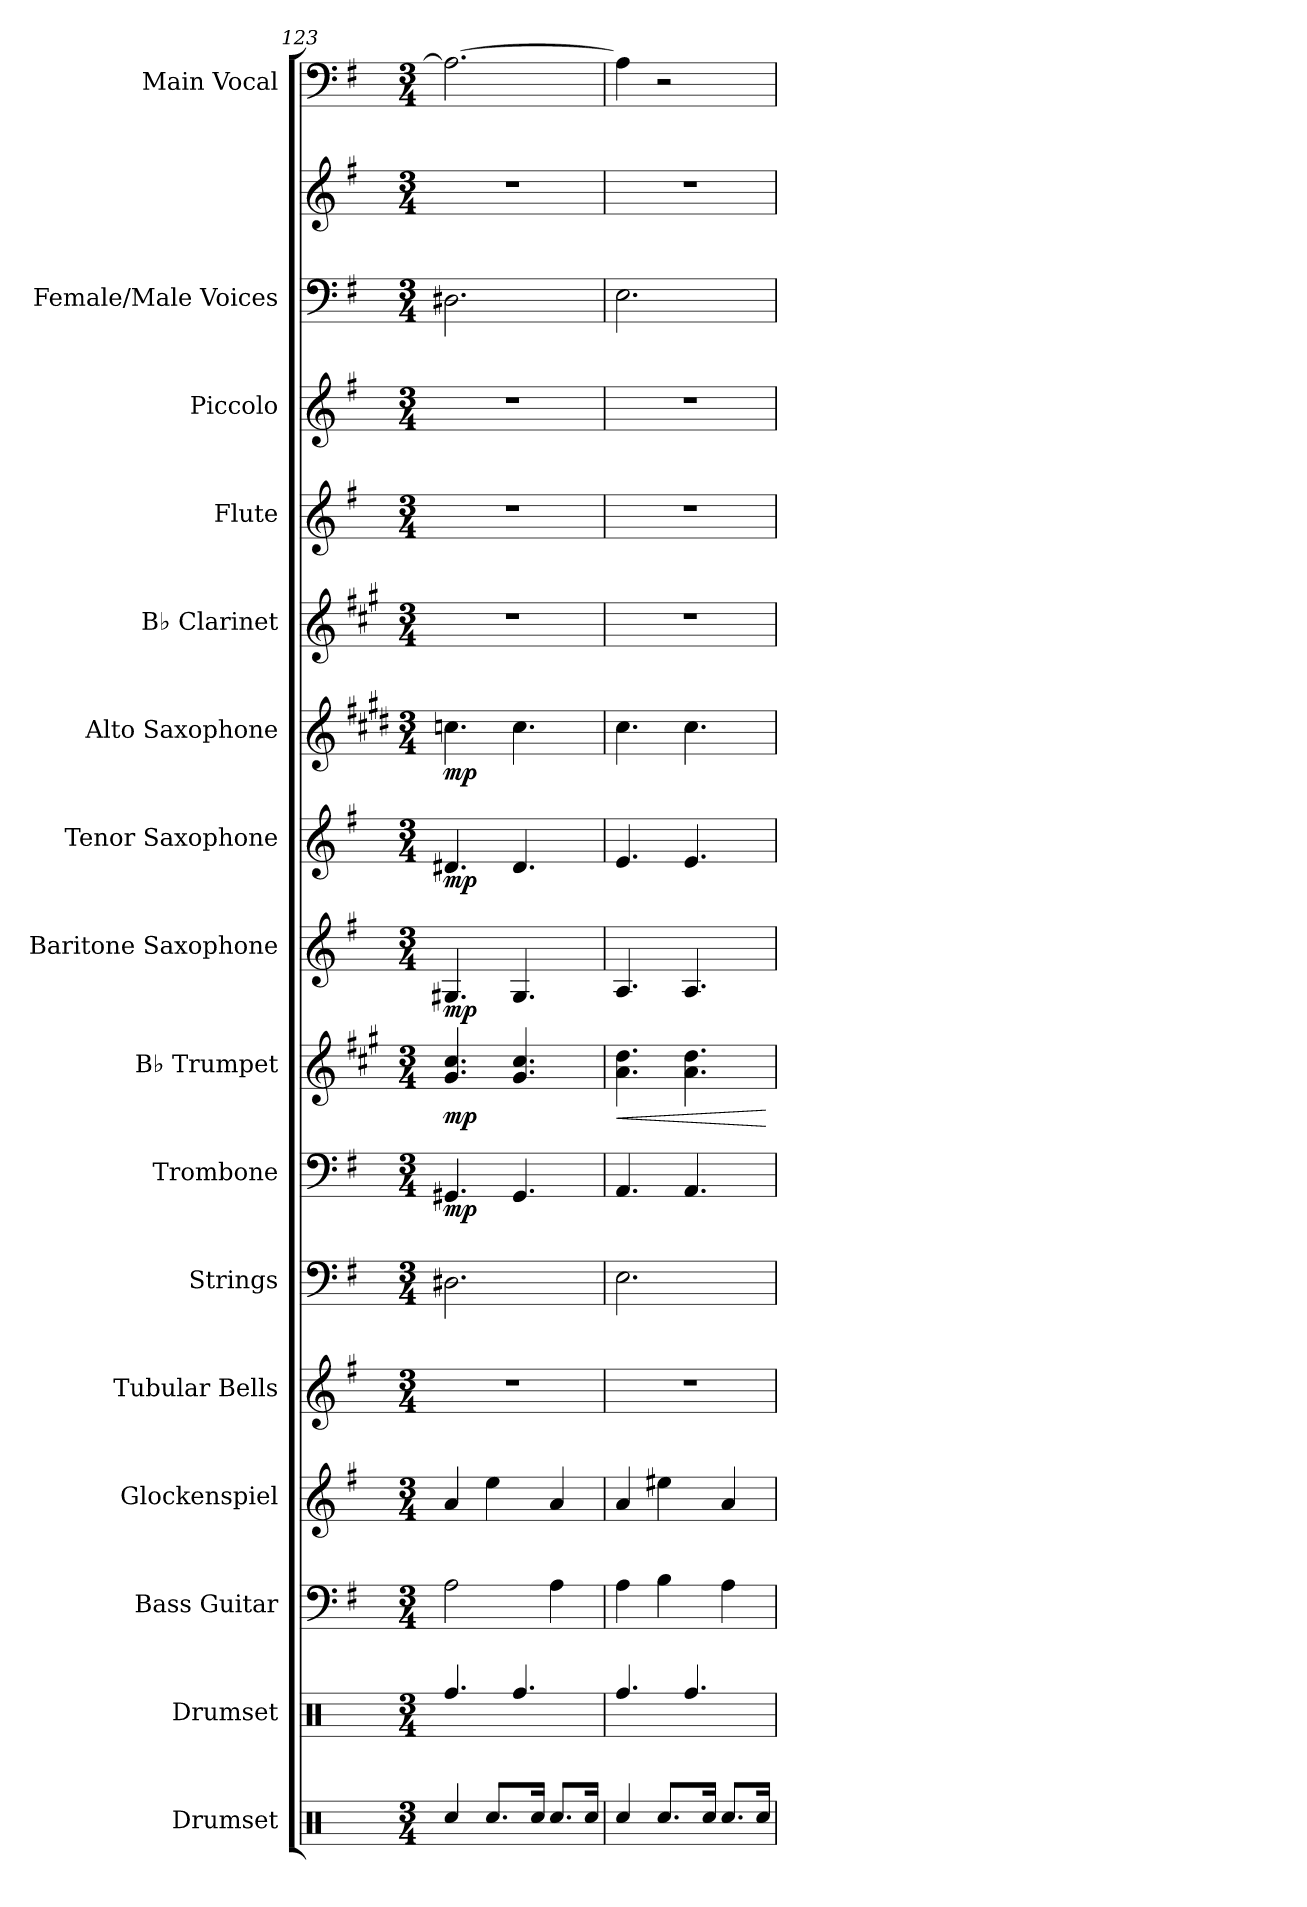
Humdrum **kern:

**kern	**kern	**kern	**kern	**kern	**kern	**kern	**dynam	**kern	**dynam	**kern	**dynam	**kern	**dynam	**kern	**dynam	**kern	**kern	**kern	**kern	**kern	**kern
*part16	*part15	*part14	*part13	*part12	*part11	*part10	*part10	*part9	*part9	*part8	*part8	*part7	*part7	*part6	*part6	*part5	*part4	*part3	*part2	*part2	*part1
*staff17	*staff16	*staff15	*staff14	*staff13	*staff12	*staff11	*staff11	*staff10	*staff10	*staff9	*staff9	*staff8	*staff8	*staff7	*staff7	*staff6	*staff5	*staff4	*staff3	*staff2	*staff1
*I"Drumset	*I"Drumset	*I"Bass Guitar	*I"Glockenspiel	*I"Tubular Bells	*I"Strings	*I"Trombone	*	*I"B♭ Trumpet	*	*I"Baritone Saxophone	*	*I"Tenor Saxophone	*	*I"Alto Saxophone	*	*I"B♭ Clarinet	*I"Flute	*I"Piccolo	*I"Female/Male Voices	*	*I"Main Vocal
*I'Drs.	*I'Drs.	*I'B. Guit.	*I'Glk.	*I'Tu. Be.	*I'St.	*I'Tbn.	*	*I'B♭ Tpt.	*	*I'Bar. Sax.	*	*I'T. Sax.	*	*I'A. Sax.	*	*I'B♭ Cl.	*I'Fl.	*I'Picc.	*I'Voices	*	*I'Main Vcl.
*clefX	*clefX	*clefF4	*clefG2	*clefG2	*clefF4	*clefF4	*	*clefG2	*	*clefG2	*	*clefG2	*	*clefG2	*	*clefG2	*clefG2	*clefG2	*clefF4	*clefG2	*clefF4
*	*	*ITrd7c12	*ITrd-14c-24	*	*	*	*	*ITrd1c2	*	*ITrd12c21	*	*ITrd8c14	*	*ITrd5c9	*	*ITrd1c2	*	*ITrd-7c-12	*	*	*
*k[]	*k[]	*k[f#]	*k[f#]	*k[f#]	*k[f#]	*k[f#]	*	*k[f#]	*	*k[f#]	*	*k[f#]	*	*k[f#]	*	*k[f#]	*k[f#]	*k[f#]	*k[f#]	*k[f#]	*k[f#]
*M3/4	*M3/4	*M3/4	*M3/4	*M3/4	*M3/4	*M3/4	*	*M3/4	*	*M3/4	*	*M3/4	*	*M3/4	*	*M3/4	*M3/4	*M3/4	*M3/4	*M3/4	*M3/4
=123	=123	=123	=123	=123	=123	=123	=123	=123	=123	=123	=123	=123	=123	=123	=123	=123	=123	=123	=123	=123	=123
!	!	!	!	!	!	!	!LO:DY:b	!	!LO:DY:b	!	!LO:DY:b	!	!LO:DY:b	!	!LO:DY:b	!	!	!	!	!	!
4Rcc/	4.Rff/	2AA\	4aaa/	2.r	2.D#X\	4.GG#X/	mp	4.f#/ 4.b/	mp	4.GG#X/	mp	4.D#X/	mp	4.e-X\	mp	2.r	2.r	2.r	2.D#X\	2.r	2.A\_
8.Rcc/L	.	.	4eeee\	.	.	.	.	.	.	.	.	.	.	.	.	.	.	.	.	.	.
.	4.Rff/	.	.	.	.	4.GG#/	.	4.f#/ 4.b/	.	4.GG#/	.	4.D#/	.	4.e-\	.	.	.	.	.	.	.
16Rcc/Jk	.	.	.	.	.	.	.	.	.	.	.	.	.	.	.	.	.	.	.	.	.
8.Rcc/L	.	4AA\	4aaa/	.	.	.	.	.	.	.	.	.	.	.	.	.	.	.	.	.	.
16Rcc/Jk	.	.	.	.	.	.	.	.	.	.	.	.	.	.	.	.	.	.	.	.	.
!!LO:PB:g=z
=124	=124	=124	=124	=124	=124	=124	=124	=124	=124	=124	=124	=124	=124	=124	=124	=124	=124	=124	=124	=124	=124
!	!	!	!	!	!	!	!	!	!LO:HP:b	!	!	!	!	!	!	!	!	!	!	!	!
4Rcc/	4.Rff/	4AA\	4aaa/	2.r	2.E\	4.AA/	.	4.g\ 4.cc\	<	4.AA/	.	4.E/	.	4.e\	.	2.r	2.r	2.r	2.E\	2.r	4A\]
8.Rcc/L	.	4BB\	4eeee#X\	.	.	.	.	.	.	.	.	.	.	.	.	.	.	.	.	.	2r
.	4.Rff/	.	.	.	.	4.AA/	.	4.g\ 4.cc\	.	4.AA/	.	4.E/	.	4.e\	.	.	.	.	.	.	.
16Rcc/Jk	.	.	.	.	.	.	.	.	.	.	.	.	.	.	.	.	.	.	.	.	.
8.Rcc/L	.	4AA\	4aaa/	.	.	.	.	.	.	.	.	.	.	.	.	.	.	.	.	.	.
16Rcc/Jk	.	.	.	.	.	.	.	.	.	.	.	.	.	.	.	.	.	.	.	.	.
.	.	.	.	.	.	.	.	.	[	.	.	.	.	.	.	.	.	.	.	.	.
=	=	=	=	=	=	=	=	=	=	=	=	=	=	=	=	=	=	=	=	=	=
*-	*-	*-	*-	*-	*-	*-	*-	*-	*-	*-	*-	*-	*-	*-	*-	*-	*-	*-	*-	*-	*-
